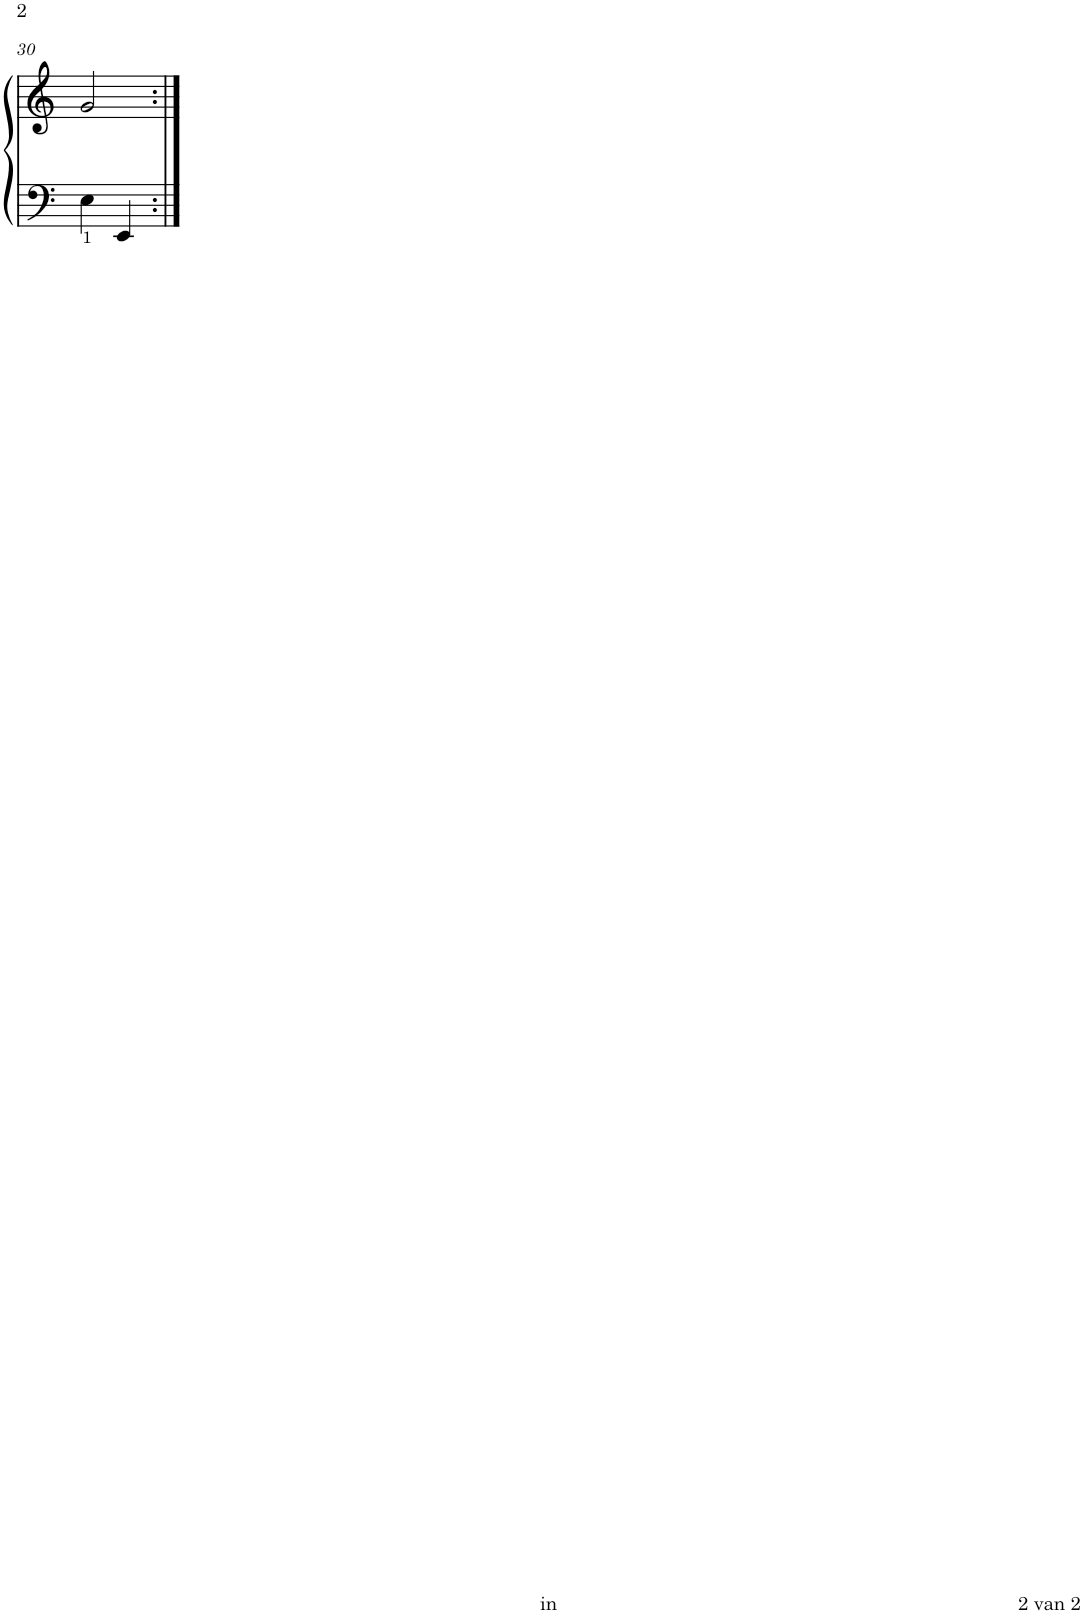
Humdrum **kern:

**kern	**kern
*part1	*part1
*staff2	*staff1
*I"Piano	*
*I'Pno.	*
!!LO:PB:g=z
*clefF4	*clefG2
*k[]	*k[]
*M3/4	*M3/4
=30	=30
4E\	2g/
4EE/	.
=:|!	=:|!
*-	*-
